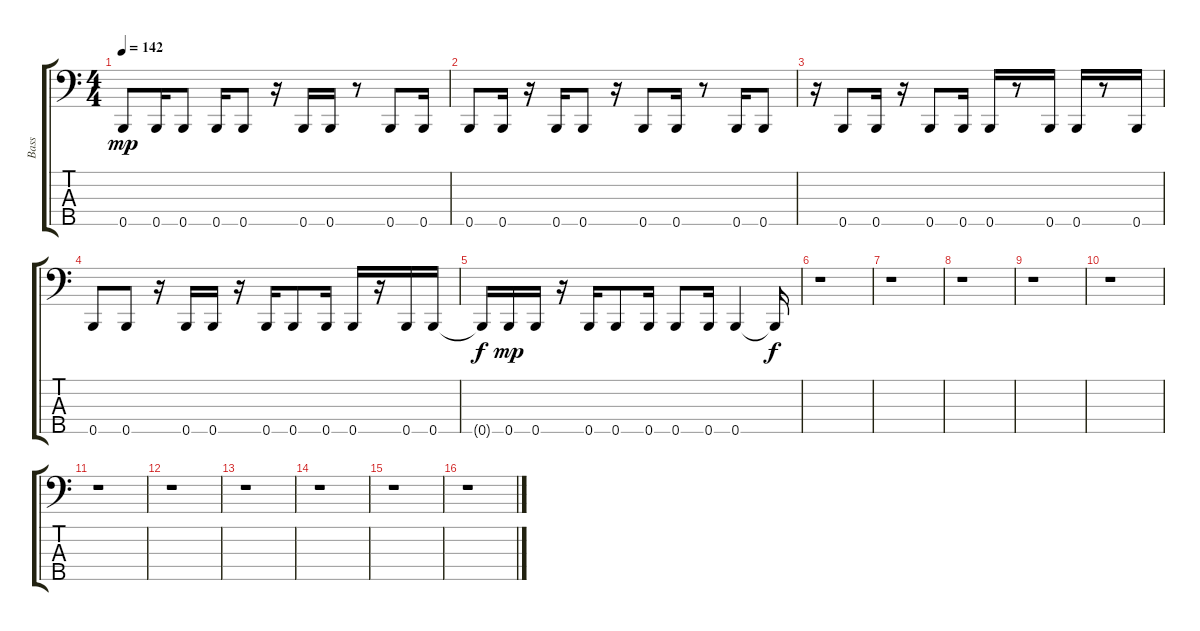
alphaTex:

\track ("Bass" "Bass") {instrument electricbassfinger}
\staff {score tabs}
\tuning (G2 D2 A1 E1 B0) {hide}
\ts (4 4)
\tempo 142
\clef f4
\ks c
0.5.8{dy mp} 0.5.16 0.5.8 0.5.16 0.5.8 r.16 0.5.16 0.5.16 r.8 0.5.8 0.5.16 |
0.5.8 0.5.16 r.16 0.5.16 0.5.8 r.16 0.5.8 0.5.16 r.8 0.5.16 0.5.8 |
r.16 0.5.8 0.5.16 r.16 0.5.8 0.5.16 0.5.16 r.8 0.5.16 0.5.16 r.8 0.5.16 |
0.5.8 0.5.8 r.16 0.5.16 0.5.16 r.16 0.5.16 0.5.8 0.5.16 0.5.16 r.16 0.5.16 0.5.16 |
0.5{t}.16{dy f} 0.5.16{dy mp} 0.5.16 r.16 0.5.16 0.5.8 0.5.16 0.5.8 0.5.16 0.5.4 0.5{t}.16{dy f} |
r.1 |
r.1 |
r.1 |
r.1 |
r.1 |
r.1 |
r.1 |
r.1 |
r.1 |
r.1 |
r.1
